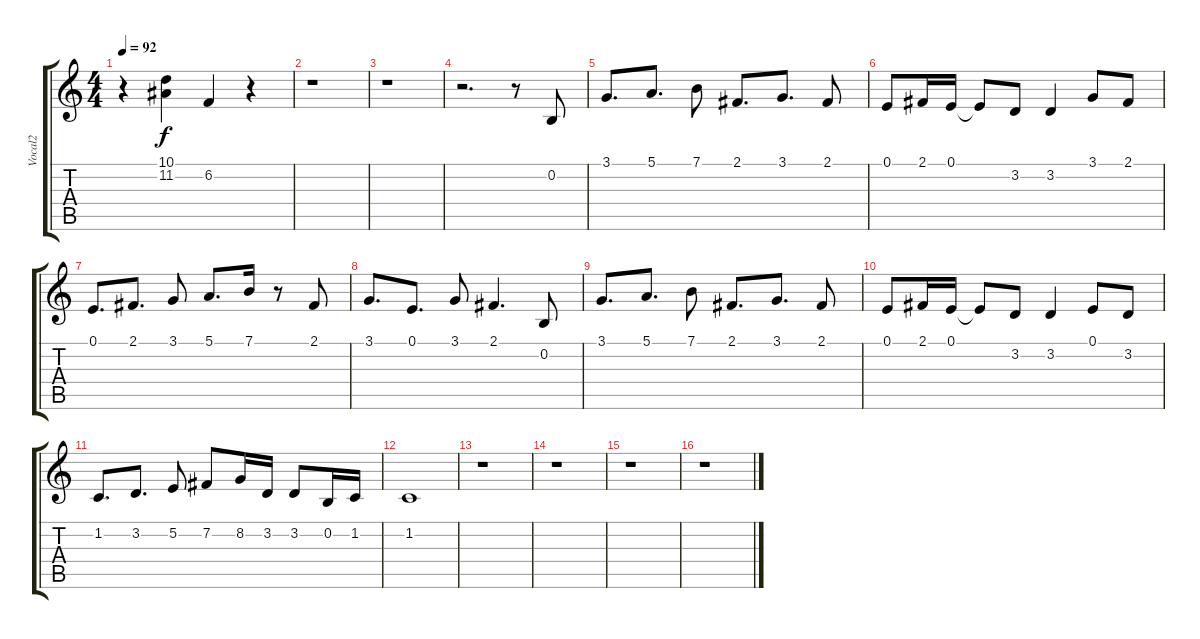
\track ("Vocal2" "Vocal2") {instrument choiraahs}
\staff {score tabs}
\tuning (E4 B3 G3 D3 A2 E2) {hide}
\ts (4 4)
\tempo 92
\clef g2
\ks c
r.4{dy f} (10.1 11.2).4 6.2.4 r.4 |
r.1 |
r.1 |
r.2{d} r.8 0.2.8 |
3.1.8{d} 5.1.8{d} 7.1.8 2.1.8{d} 3.1.8{d} 2.1.8 |
0.1.8 2.1.16 0.1.16 0.1{t}.8 3.2.8 3.2.4 3.1.8 2.1.8 |
0.1.8{d} 2.1.8{d} 3.1.8 5.1.8{d} 7.1.16 r.8 2.1.8 |
3.1.8{d} 0.1.8{d} 3.1.8 2.1.4{d} 0.2.8 |
3.1.8{d} 5.1.8{d} 7.1.8 2.1.8{d} 3.1.8{d} 2.1.8 |
0.1.8 2.1.16 0.1.16 0.1{t}.8 3.2.8 3.2.4 0.1.8 3.2.8 |
1.2.8{d} 3.2.8{d} 5.2.8 7.2.8 8.2.16 3.2.16 3.2.8 0.2.16 1.2.16 |
1.2.1 |
r.1 |
r.1 |
r.1 |
r.1
